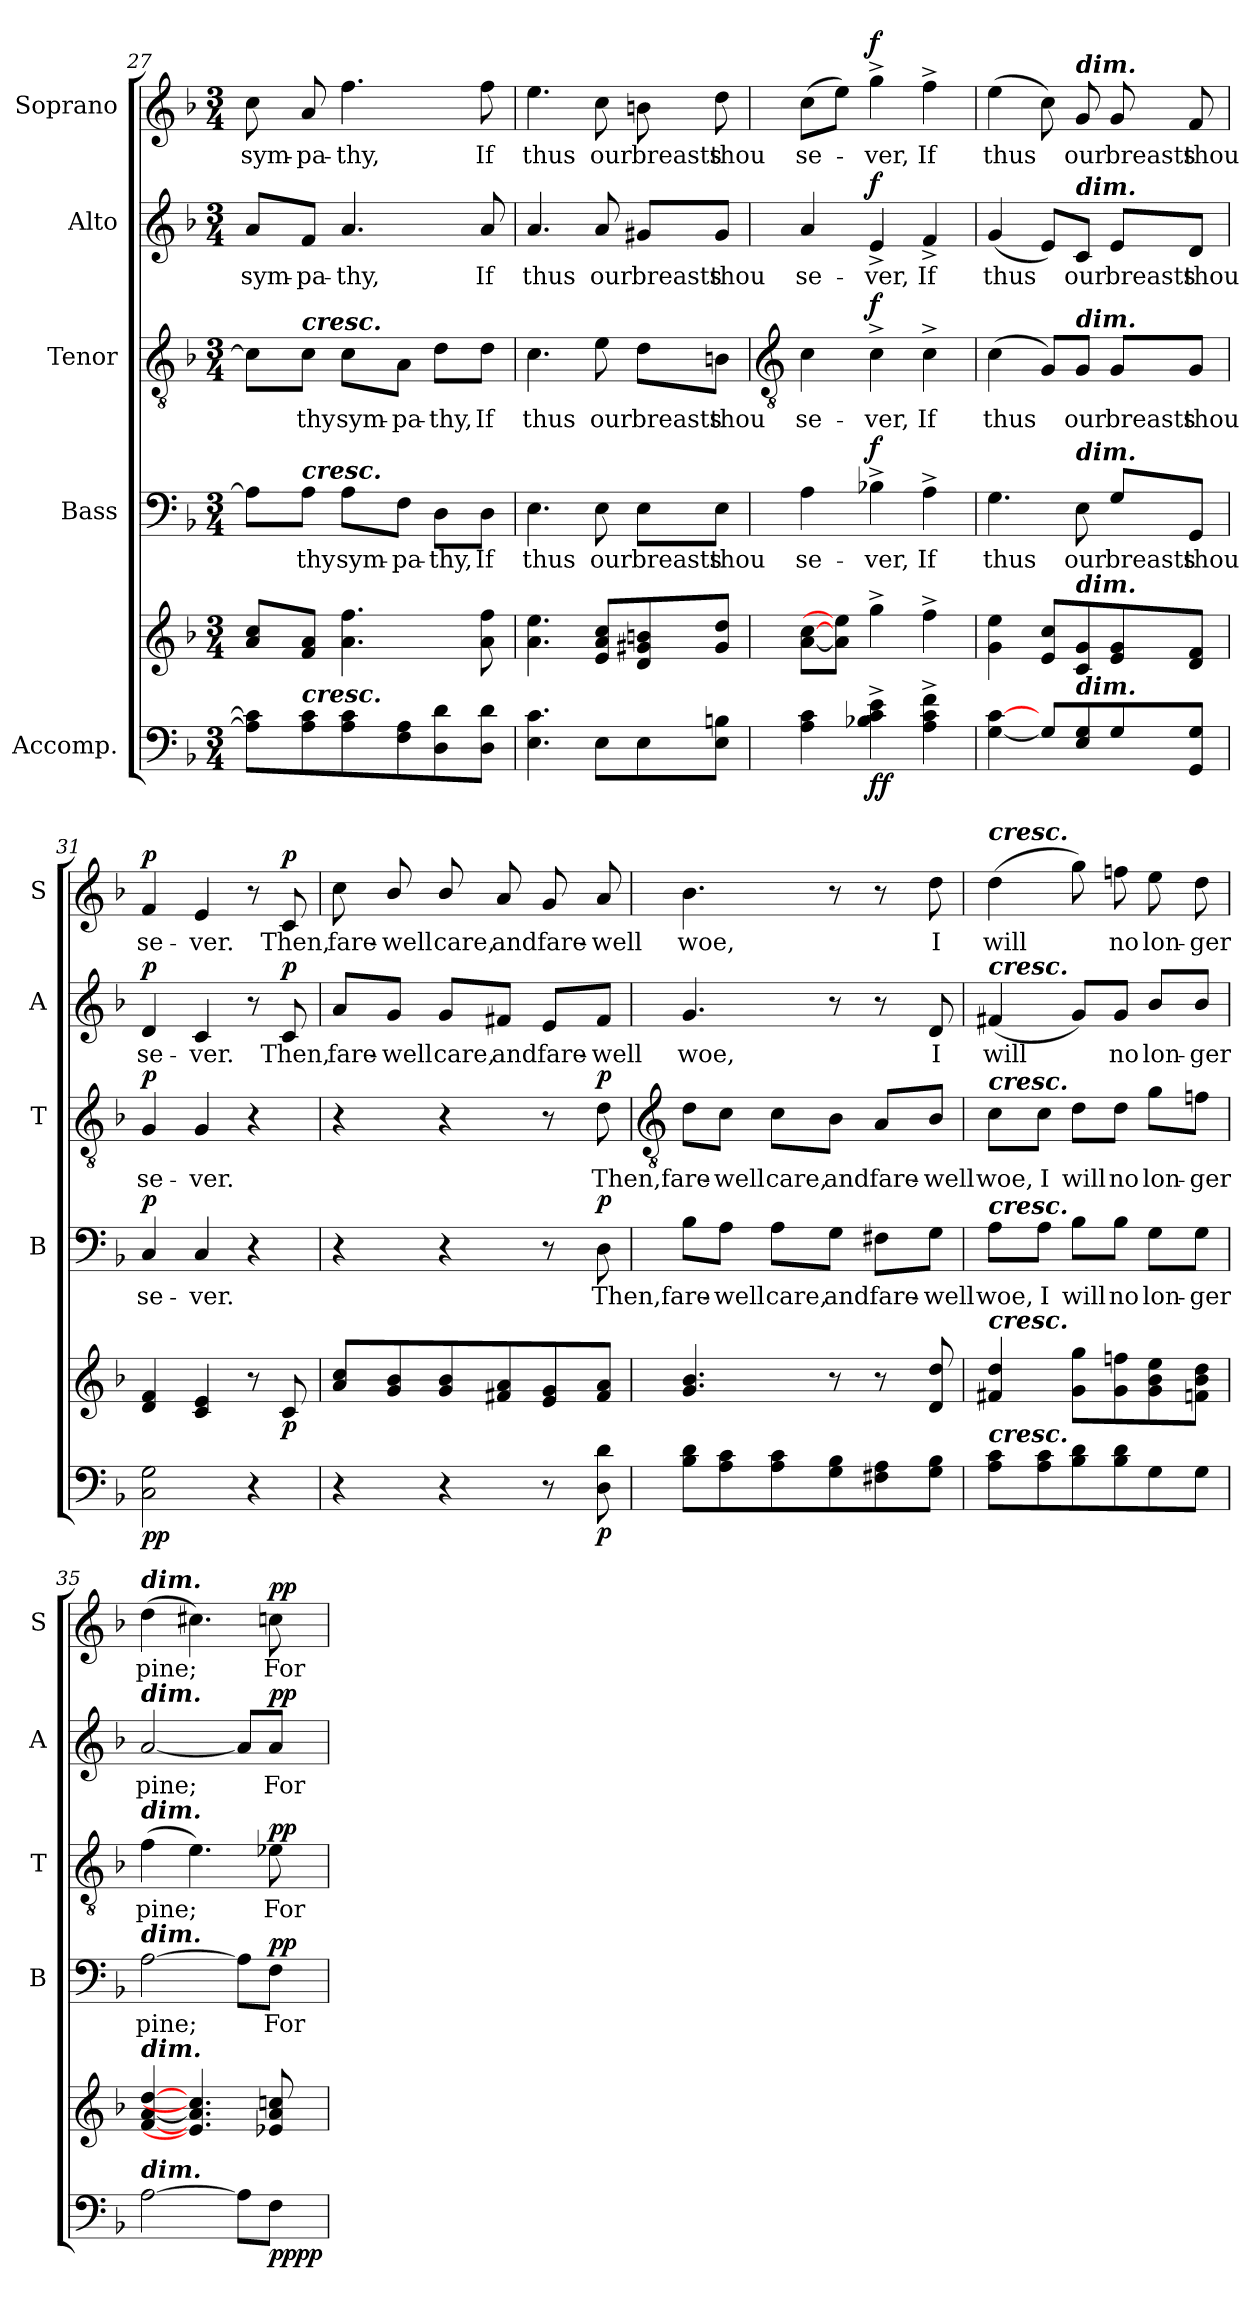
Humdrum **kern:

**kern	**kern	**dynam	**kern	**text	**dynam	**kern	**text	**dynam	**kern	**text	**dynam	**kern	**text	**dynam
*part5	*part5	*part5	*part4	*part4	*part4	*part3	*part3	*part3	*part2	*part2	*part2	*part1	*part1	*part1
*staff6	*staff5	*staff5/6	*staff4	*staff4	*staff4	*staff3	*staff3	*staff3	*staff2	*staff2	*staff2	*staff1	*staff1	*staff1
*I"Accomp.	*	*	*I"Bass	*	*	*I"Tenor	*	*	*I"Alto	*	*	*I"Soprano	*	*
*	*	*	*I'B	*	*	*I'T	*	*	*I'A	*	*	*I'S	*	*
*clefF4	*clefG2	*	*clefF4	*	*	*clefGv2	*	*	*clefG2	*	*	*clefG2	*	*
*k[b-]	*k[b-]	*	*k[b-]	*	*	*k[b-]	*	*	*k[b-]	*	*	*k[b-]	*	*
*F:	*F:	*	*F:	*	*	*F:	*	*	*F:	*	*	*F:	*	*
*M3/4	*M3/4	*	*M3/4	*	*	*M3/4	*	*	*M3/4	*	*	*M3/4	*	*
=27	=27	=27	=27	=27	=27	=27	=27	=27	=27	=27	=27	=27	=27	=27
!	!	!	!	!	!	!	!	!	!	!LO:LY:b	!	!	!LO:LY:b	!
8A] 8c]L	8a 8ccL	.	8A\L]	.	.	8c\L]	.	.	8a/L	sym-	.	8cc	sym-	.
!	!	!	!	!	!	!LO:TX:a:Bi:t=cresc.	!	!	!	!	!	!	!	!
!	!	!	!LO:TX:a:Bi:t=cresc.	!	!	!	!	!	!	!	!	!	!	!
!LO:TX:a:Bi:t=cresc.	!	!	!	!	!	!	!	!	!	!	!	!	!	!
!	!	!	!	!LO:LY:b	!	!	!LO:LY:b	!	!	!LO:LY:b	!	!	!LO:LY:b	!
8A 8c	8f 8aJ	.	8A\J	thy	.	8c\J	thy	.	8f/J	-pa-	.	8a	-pa-	.
!	!	!	!	!LO:LY:b	!	!	!LO:LY:b	!	!	!LO:LY:b	!	!	!LO:LY:b	!
8A 8c	4.a 4.ff	.	8A\L	sym-	.	8c\L	sym-	.	4.a	-thy,	.	4.ff	-thy,	.
!	!	!	!	!LO:LY:b	!	!	!LO:LY:b	!	!	!	!	!	!	!
8F 8A	.	.	8F\J	-pa-	.	8A\J	-pa-	.	.	.	.	.	.	.
!	!	!	!	!LO:LY:b	!	!	!LO:LY:b	!	!	!	!	!	!	!
8D 8d	.	.	8D\L	-thy,	.	8d\L	-thy,	.	.	.	.	.	.	.
!	!	!	!	!LO:LY:b	!	!	!LO:LY:b	!	!	!LO:LY:b	!	!	!LO:LY:b	!
8D 8dJ	8a 8ff	.	8D\J	If	.	8d\J	If	.	8a	If	.	8ff	If	.
=28	=28	=28	=28	=28	=28	=28	=28	=28	=28	=28	=28	=28	=28	=28
!	!	!	!	!LO:LY:b	!	!	!LO:LY:b	!	!	!LO:LY:b	!	!	!LO:LY:b	!
4.E 4.c	4.a 4.ee	.	4.E	thus	.	4.c	thus	.	4.a	thus	.	4.ee	thus	.
!	!	!	!	!LO:LY:b	!	!	!LO:LY:b	!	!	!LO:LY:b	!	!	!LO:LY:b	!
8EL	8e 8a 8ccL	.	8E	our	.	8e	our	.	8a	our	.	8cc	our	.
!	!	!	!	!LO:LY:b	!	!	!LO:LY:b	!	!	!LO:LY:b	!	!	!LO:LY:b	!
8E	8d 8g#X 8bn	.	8E\L	breasts	.	8d\L	breasts	.	8g#X/L	breasts	.	8bn	breasts	.
!	!	!	!	!LO:LY:b	!	!	!LO:LY:b	!	!	!LO:LY:b	!	!	!LO:LY:b	!
8E 8BnJ	8g# 8ddJ	.	8E\J	thou	.	8Bn\J	thou	.	8g#/J	thou	.	8dd	thou	.
!!LO:LB:g=z
=29	=29	=29	=29	=29	=29	=29	=29	=29	=29	=29	=29	=29	=29	=29
*	*	*	*	*	*	*clefGv2	*	*	*	*	*	*	*	*
!	!	!	!	!LO:LY:b	!	!	!LO:LY:b	!	!	!LO:LY:b	!	!	!LO:LY:b	!
4A 4c	[8a [8ccL	.	4A	se-	.	4c	se-	.	4a	se-	.	(>8ccL	se-	.
.	8a] 8ee]J	.	.	.	.	.	.	.	.	.	.	8eeJ)	.	.
!	!	!LO:DY:b=2	!	!LO:LY:b	!	!	!LO:LY:b	!	!	!LO:LY:b	!	!	!LO:LY:b	!
!	!	!LO:DY:n=1:b	!	!	!LO:DY:b	!	!	!LO:DY:b	!	!	!LO:DY:b	!	!	!LO:DY:b
4B-X^ 4c^ 4e^	4gg^	f f	4B-X^	-ver,	f	4c^	-ver,	f	4e^	-ver,	f	4gg^	ver,	f
!	!	!	!	!LO:LY:b	!	!	!LO:LY:b	!	!	!LO:LY:b	!	!	!LO:LY:b	!
4A^ 4c^ 4f^	4ff^	.	4A^	If	.	4c^	If	.	4f^	If	.	4ff^	If	.
=30	=30	=30	=30	=30	=30	=30	=30	=30	=30	=30	=30	=30	=30	=30
!	!	!	!	!LO:LY:b	!	!	!LO:LY:b	!	!	!LO:LY:b	!	!	!LO:LY:b	!
[4G [4c	4g 4ee	.	4.G	thus	.	(<4c	thus	.	(<4g	thus	.	(>4ee	thus	.
8GL]	8e 8ccL	.	.	.	.	8G/L)	.	.	8e/L)	.	.	8cc)	.	.
!	!	!	!	!	!	!	!	!	!	!	!	!LO:TX:a:Bi:t=dim.	!	!
!	!	!	!	!	!	!	!	!	!LO:TX:a:Bi:t=dim.	!	!	!	!	!
!	!	!	!	!	!	!LO:TX:a:Bi:t=dim.	!	!	!	!	!	!	!	!
!	!	!	!LO:TX:a:Bi:t=dim.	!	!	!	!	!	!	!	!	!	!	!
!	!LO:TX:a:Bi:t=dim.	!	!	!	!	!	!	!	!	!	!	!	!	!
!LO:TX:a:Bi:t=dim.	!	!	!	!	!	!	!	!	!	!	!	!	!	!
!	!	!	!	!LO:LY:b	!	!	!LO:LY:b	!	!	!LO:LY:b	!	!	!LO:LY:b	!
8E 8G	8c 8g	.	8E	our	.	8G/J	our	.	8c/J	our	.	8g	our	.
!	!	!	!	!LO:LY:b	!	!	!LO:LY:b	!	!	!LO:LY:b	!	!	!LO:LY:b	!
8G	8e 8g	.	8G/L	breasts	.	8G/L	breasts	.	8e/L	breasts	.	8g	breasts	.
!	!	!	!	!LO:LY:b	!	!	!LO:LY:b	!	!	!LO:LY:b	!	!	!LO:LY:b	!
8GG 8GJ	8d 8fJ	.	8GG/J	thou	.	8G/J	thou	.	8d/J	thou	.	8f	thou	.
=31	=31	=31	=31	=31	=31	=31	=31	=31	=31	=31	=31	=31	=31	=31
!	!	!LO:DY:b=2	!	!LO:LY:b	!	!	!LO:LY:b	!	!	!LO:LY:b	!	!	!LO:LY:b	!
!	!	!LO:DY:n=1:b	!	!	!LO:DY:b	!	!	!LO:DY:b	!	!	!LO:DY:b	!	!	!LO:DY:b
2C 2G	4d 4f	p p	4C	se-	p	4G	se-	p	4d	se-	p	4f	se-	p
!	!	!	!	!LO:LY:b	!	!	!LO:LY:b	!	!	!LO:LY:b	!	!	!LO:LY:b	!
.	4c 4e	.	4C	-ver.	.	4G	-ver.	.	4c	-ver.	.	4e	-ver.	.
4r	8r	.	4r	.	.	4r	.	.	8r	.	.	8r	.	.
!	!	!LO:DY:n=2:b	!	!	!	!	!	!	!	!LO:LY:b	!LO:DY:b	!	!LO:LY:b	!LO:DY:b
.	8c	p	.	.	.	.	.	.	8c	Then,	p	8c	Then,	p
=32	=32	=32	=32	=32	=32	=32	=32	=32	=32	=32	=32	=32	=32	=32
!	!	!	!	!	!	!	!	!	!	!LO:LY:b	!	!	!LO:LY:b	!
4r	8a 8ccL	.	4r	.	.	4r	.	.	8a/L	fare-	.	8cc	fare-	.
!	!	!	!	!	!	!	!	!	!	!LO:LY:b	!	!	!LO:LY:b	!
.	8g/ 8b-/	.	.	.	.	.	.	.	8g/J	-well	.	8b-/	-well	.
!	!	!	!	!	!	!	!	!	!	!LO:LY:b	!	!	!LO:LY:b	!
4r	8g/ 8b-/	.	4r	.	.	4r	.	.	8g/L	care,	.	8b-/	care,	.
!	!	!	!	!	!	!	!	!	!	!LO:LY:b	!	!	!LO:LY:b	!
.	8f#X 8a	.	.	.	.	.	.	.	8f#X/J	and	.	8a	and	.
!	!	!	!	!	!	!	!	!	!	!LO:LY:b	!	!	!LO:LY:b	!
8r	8e 8g	.	8r	.	.	8r	.	.	8e/L	fare-	.	8g	fare-	.
!	!	!LO:DY:b=2	!	!LO:LY:b	!LO:DY:b	!	!LO:LY:b	!LO:DY:b	!	!LO:LY:b	!	!	!LO:LY:b	!
8D 8d	8f# 8aJ	p	8D	Then,	p	8d	Then,	p	8f#/J	-well	.	8a	-well	.
!!LO:LB:g=z
=33	=33	=33	=33	=33	=33	=33	=33	=33	=33	=33	=33	=33	=33	=33
*	*	*	*	*	*	*clefGv2	*	*	*	*	*	*	*	*
!	!	!	!	!LO:LY:b	!	!	!LO:LY:b	!	!	!LO:LY:b	!	!	!LO:LY:b	!
8B- 8dL	4.g 4.b-	.	8B-\L	fare-	.	8d\L	fare-	.	4.g	woe,	.	4.b-	woe,	.
!	!	!	!	!LO:LY:b	!	!	!LO:LY:b	!	!	!	!	!	!	!
8A 8c	.	.	8A\J	-well	.	8c\J	-well	.	.	.	.	.	.	.
!	!	!	!	!LO:LY:b	!	!	!LO:LY:b	!	!	!	!	!	!	!
8A 8c	.	.	8A\L	care,	.	8c\L	care,	.	.	.	.	.	.	.
!	!	!	!	!LO:LY:b	!	!	!LO:LY:b	!	!	!	!	!	!	!
8G 8B-	8r	.	8G\J	and	.	8B-\J	and	.	8r	.	.	8r	.	.
!	!	!	!	!LO:LY:b	!	!	!LO:LY:b	!	!	!	!	!	!	!
8F#X 8A	8r	.	8F#X\L	fare-	.	8A/L	fare-	.	8r	.	.	8r	.	.
!	!	!	!	!LO:LY:b	!	!	!LO:LY:b	!	!	!LO:LY:b	!	!	!LO:LY:b	!
8G 8B-J	8d 8dd	.	8G\J	-well	.	8B-/J	-well	.	8d	I	.	8dd	I	.
=34	=34	=34	=34	=34	=34	=34	=34	=34	=34	=34	=34	=34	=34	=34
!	!	!	!	!	!	!	!	!	!	!	!	!LO:TX:a:Bi:t=cresc.	!	!
!	!	!	!	!	!	!	!	!	!LO:TX:a:Bi:t=cresc.	!	!	!	!	!
!	!	!	!	!	!	!LO:TX:a:Bi:t=cresc.	!	!	!	!	!	!	!	!
!	!	!	!LO:TX:a:Bi:t=cresc.	!	!	!	!	!	!	!	!	!	!	!
!	!LO:TX:a:Bi:t=cresc.	!	!	!	!	!	!	!	!	!	!	!	!	!
!LO:TX:a:Bi:t=cresc.	!	!	!	!	!	!	!	!	!	!	!	!	!	!
!	!	!	!	!LO:LY:b	!	!	!LO:LY:b	!	!	!LO:LY:b	!	!	!LO:LY:b	!
8A 8cL	4f#X 4dd	.	8A\L	woe,	.	8c\L	woe,	.	(<4f#X	will	.	(>4dd	will	.
!	!	!	!	!LO:LY:b	!	!	!LO:LY:b	!	!	!	!	!	!	!
8A 8c	.	.	8A\J	I	.	8c\J	I	.	.	.	.	.	.	.
!	!	!	!	!LO:LY:b	!	!	!LO:LY:b	!	!	!	!	!	!	!
8B- 8d	8g 8ggL	.	8B-\L	will	.	8d\L	will	.	8g/L)	.	.	8gg)	.	.
!	!	!	!	!LO:LY:b	!	!	!LO:LY:b	!	!	!LO:LY:b	!	!	!LO:LY:b	!
8B- 8d	8g 8ffn	.	8B-\J	no	.	8d\J	no	.	8g/J	no	.	8ffn	no	.
!	!	!	!	!LO:LY:b	!	!	!LO:LY:b	!	!	!LO:LY:b	!	!	!LO:LY:b	!
8G	8g 8b- 8ee	.	8G\L	lon-	.	8g\L	lon-	.	8b-/L	lon-	.	8ee	lon-	.
!	!	!	!	!LO:LY:b	!	!	!LO:LY:b	!	!	!LO:LY:b	!	!	!LO:LY:b	!
8GJ	8fn 8b- 8ddJ	.	8G\J	-ger	.	8fn\J	-ger	.	8b-/J	-ger	.	8dd	-ger	.
=35	=35	=35	=35	=35	=35	=35	=35	=35	=35	=35	=35	=35	=35	=35
!	!	!	!	!	!	!	!	!	!	!	!	!LO:TX:a:Bi:t=dim.	!	!
!	!	!	!	!	!	!	!	!	!LO:TX:a:Bi:t=dim.	!	!	!	!	!
!	!	!	!	!	!	!LO:TX:a:Bi:t=dim.	!	!	!	!	!	!	!	!
!	!	!	!LO:TX:a:Bi:t=dim.	!	!	!	!	!	!	!	!	!	!	!
!	!LO:TX:a:Bi:t=dim.	!	!	!	!	!	!	!	!	!	!	!	!	!
!LO:TX:a:Bi:t=dim.	!	!	!	!	!	!	!	!	!	!	!	!	!	!
!	!	!	!	!LO:LY:b	!	!	!LO:LY:b	!	!	!LO:LY:b	!	!	!LO:LY:b	!
[2A	[4f [4a [4dd	.	[2A	pine;	.	(>4f	pine;	.	[2a	pine;	.	(>4dd	pine;	.
.	4.e] 4.a] 4.cc#]	.	.	.	.	4.e)	.	.	.	.	.	4.cc#X)	.	.
8AL]	.	.	8A\L]	.	.	.	.	.	8a/L]	.	.	.	.	.
!	!	!LO:DY:b=2	!	!LO:LY:b	!	!	!LO:LY:b	!	!	!LO:LY:b	!	!	!LO:LY:b	!
!	!	!LO:DY:n=1:b	!	!	!LO:DY:b	!	!	!LO:DY:b	!	!	!LO:DY:b	!	!	!LO:DY:b
8FJ	8e-X 8a 8ccn	pp pp	8F\J	For	pp	8e-X	For	pp	8a/J	For	pp	8ccn	For	pp
=	=	=	=	=	=	=	=	=	=	=	=	=	=	=
*-	*-	*-	*-	*-	*-	*-	*-	*-	*-	*-	*-	*-	*-	*-
